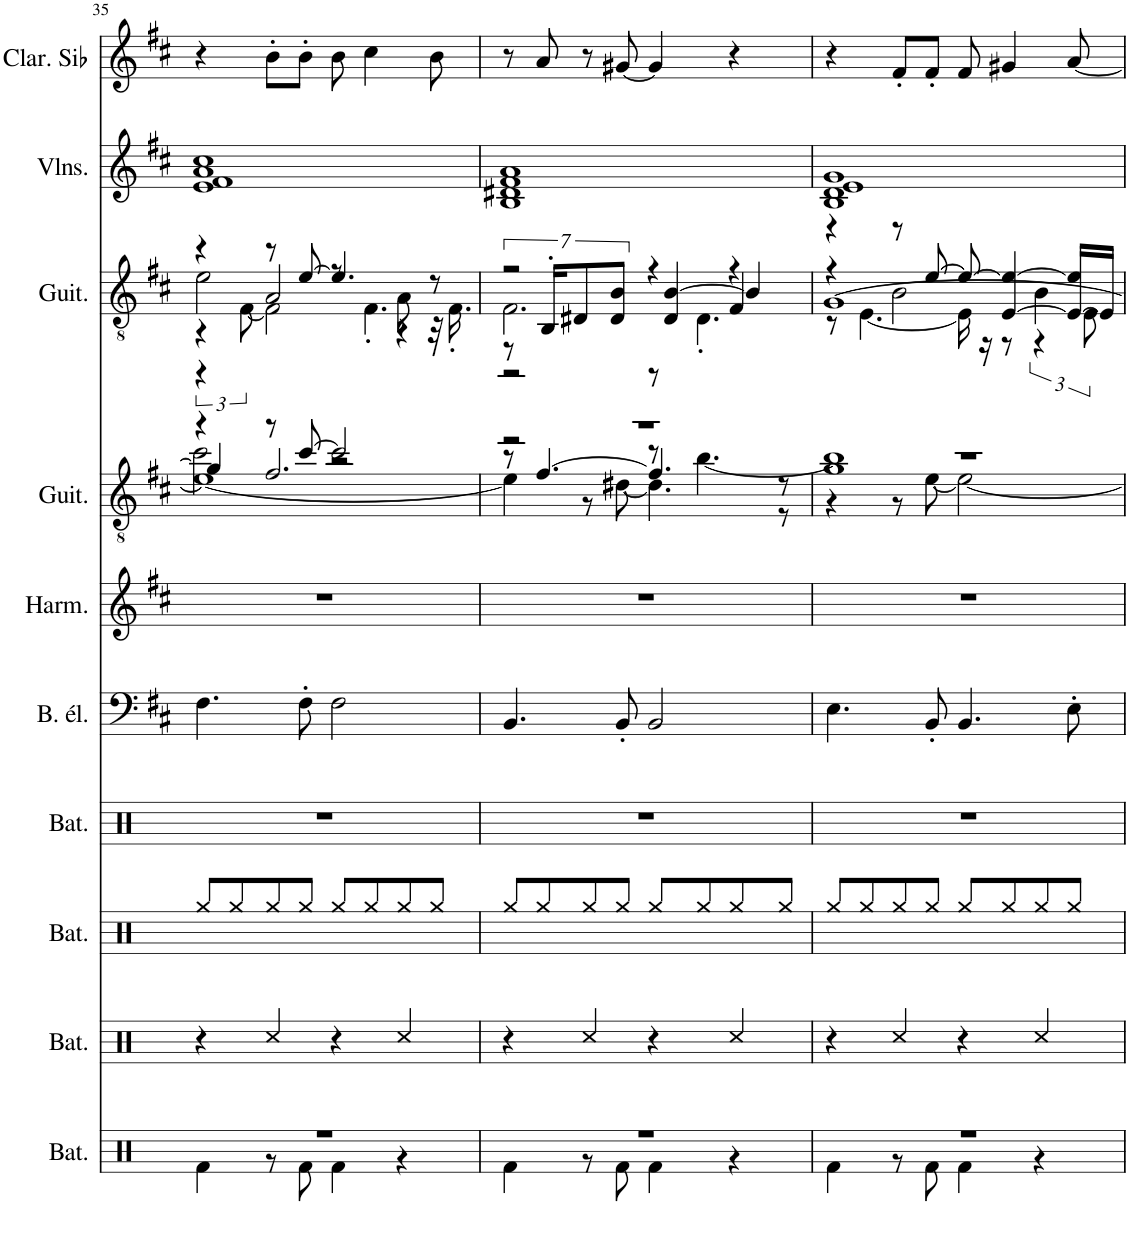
**kern	**kern	**kern	**kern	**kern	**kern	**kern	**kern	**kern	**kern
*part10	*part9	*part8	*part7	*part6	*part5	*part4	*part3	*part2	*part1
*staff10	*staff9	*staff8	*staff7	*staff6	*staff5	*staff4	*staff3	*staff2	*staff1
*I"Batterie, Drums	*I"Batterie, Drums	*I"Batterie, Drums	*I"Batterie, Drums	*I"Basse électrique, Electric Bass (finger)	*I"Harmonica, Harmonica	*I"Guitare acoustique, Electric Guitar (jazz)	*I"Guitare acoustique, Electric Guitar (jazz)	*I"Violons, String Ensemble 1	*I"Clarinette en Sib
*I'Bat.	*I'Bat.	*I'Bat.	*I'Bat.	*I'B. él.	*I'Harm.	*I'Guit.	*I'Guit.	*I'Vlns.	*I'Clar. Sib
!!LO:PB:g=z
*clefX	*clefX	*clefX	*clefX	*clefF4	*clefG2	*clefGv2	*clefGv2	*clefG2	*clefG2
*	*	*	*	*Trd7c12	*	*	*	*	*Trd1c2
*k[]	*k[]	*k[]	*k[]	*k[f#c#]	*k[f#c#]	*k[f#c#]	*k[f#c#]	*k[f#c#]	*k[f#c#]
*M4/4	*M4/4	*M4/4	*M4/4	*M4/4	*M4/4	*M4/4	*M4/4	*M4/4	*M4/4
=35	=35	=35	=35	=35	=35	=35	=35	=35	=35
*^	*	*	*	*	*	*^	*^	*	*
*	*	*	*	*	*	*	*	*^	*	*^	*	*
*	*	*	*	*	*	*	*	*	*^	*	*	*^	*	*
1r	4Rf\	4r	8Rgg/L	1r	4.F#\	1r	4r	2cc#\	4g/]	1e_	4r	2e\	4r	6r	1e 1f# 1a 1cc#	4r
.	.	.	8Rgg/	.	.	.	.	.	.	.	.	.	.	.	.	.
.	.	.	.	.	.	.	.	.	.	.	.	.	.	[12F#\	.	.
.	8r	4Rcc/	8Rgg/	.	.	.	8r	.	2.f#/	.	8r	.	2A/	2F#\]	.	8b'\L
.	8Rf\	.	8Rgg/J	.	8F#'\	.	[8cc#/	.	.	.	[8e/	.	.	.	.	8b'\J
.	4Rf\	4r	8Rgg/L	.	2F#\	.	2cc#/]	2r	.	.	4.e/]	8r	.	.	.	8b\
.	.	.	8Rgg/	.	.	.	.	.	.	.	.	4.F#'\	.	.	.	4cc#\
.	4r	4Rcc/	8Rgg/	.	.	.	.	.	.	.	.	.	4r	8A\	.	.
.	.	.	8Rgg/J	.	.	.	.	.	.	.	8r	.	.	32r	.	8b\
.	.	.	.	.	.	.	.	.	.	.	.	.	.	16.F#'\	.	.
=36	=36	=36	=36	=36	=36	=36	=36	=36	=36	=36	=36	=36	=36	=36	=36	=36
1r	4Rf\	4r	8Rgg/L	1r	4.BB/	1r	1r	2r	8r	4e\]	2r	2.F#\	7r	2r	1B 1d#X 1f# 1a	8r
.	.	.	8Rgg/	.	.	.	.	.	[4.f#/	.	.	.	.	.	.	8a/
.	.	.	.	.	.	.	.	.	.	.	.	.	14BB'/KL	.	.	.
.	.	.	.	.	.	.	.	.	.	.	.	.	7D#X/	.	.	.
.	8r	4Rcc/	8Rgg/	.	.	.	.	.	.	8r	.	.	.	.	.	8r
.	.	.	.	.	.	.	.	.	.	.	.	.	1920ryy	.	.	.
.	.	.	.	.	.	.	.	.	.	.	.	.	7D#/ 7B/J	.	.	.
.	8Rf\	.	8Rgg/J	.	8BB'/	.	.	.	.	[8d#X\	.	.	.	.	.	[8g#X/
.	4Rf\	4r	8Rgg/L	.	2BB/	.	.	8r	4.f#/]	4.d#\]	4r	.	.	8r	.	4g#/]
.	.	.	.	.	.	.	.	.	.	.	.	.	4D#/ [4B/	.	.	.
.	.	.	8Rgg/	.	.	.	.	[4.b\	.	.	.	.	.	4.D#'\	.	.
.	4r	4Rcc/	8Rgg/	.	.	.	.	.	.	.	4F#/	4r	.	.	.	4r
.	.	.	.	.	.	.	.	.	.	.	.	.	1920%479B/_	.	.	.
.	.	.	8Rgg/J	.	.	.	.	.	8r	8r	.	.	.	.	.	.
=37	=37	=37	=37	=37	=37	=37	=37	=37	=37	=37	=37	=37	=37	=37	=37	=37
1r	4Rf\	4r	8Rgg/L	1r	4.E\	1r	1r	1b]	1g	4r	4r	4r	[1G	8r	1B 1d 1e 1g	4r
.	.	.	8Rgg/	.	.	.	.	.	.	.	.	.	.	[4.E\	.	.
.	8r	4Rcc/	8Rgg/	.	.	.	.	.	.	8r	8r	2B\	.	.	.	8f#'/L
.	8Rf\	.	8Rgg/J	.	8BB'/	.	.	.	.	[8e\	[8e/	.	.	.	.	8f#'/J
.	4Rf\	4r	8Rgg/L	.	4.BB/	.	.	.	.	2e\_	8e/_	.	.	16E\]	.	8f#/
.	.	.	.	.	.	.	.	.	.	.	.	.	.	16r	.	.
.	.	.	8Rgg/	.	.	.	.	.	.	.	[4E/ 4e/_	.	.	8r	.	4g#X/
.	4r	4Rcc/	8Rgg/	.	.	.	.	.	.	.	.	6B\	.	4r	.	.
.	.	.	8Rgg/J	.	8E'\	.	.	.	.	.	16E/_ 16e/]LL	.	.	.	.	[8a/
.	.	.	.	.	.	.	.	.	.	.	.	12E\	.	.	.	.
.	.	.	.	.	.	.	.	.	.	.	16E/JJ]	.	.	.	.	.
1920ryy	1920ryy	1920ryy	1920ryy	1920ryy	1920ryy	1920ryy	1920ryy	1920ryy	1920ryy	1920ryy	1920ryy	1920ryy	1920B/]	1920ryy	1920ryy	1920ryy
*	*	*	*	*	*	*	*v	*v	*v	*v	*	*	*	*	*	*
*v	*v	*	*	*	*	*	*	*v	*v	*v	*v	*	*
=	=	=	=	=	=	=	=	=	=
*-	*-	*-	*-	*-	*-	*-	*-	*-	*-
